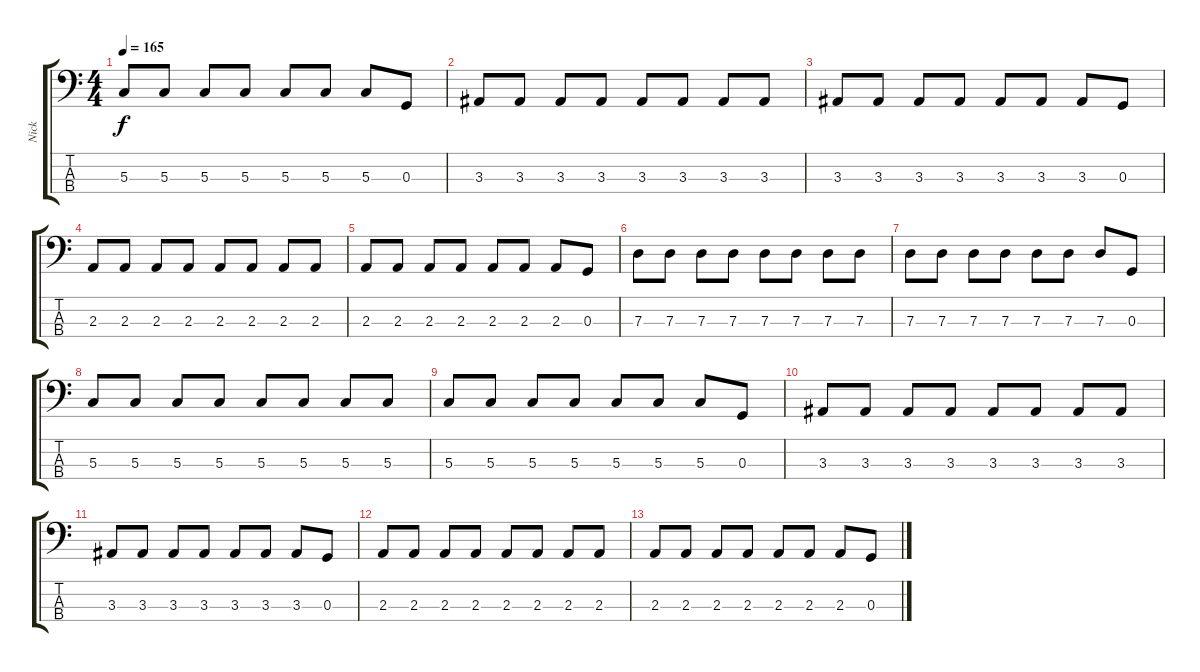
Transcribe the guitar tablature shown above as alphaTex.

\track ("Nick" "Nick") {instrument electricbassfinger}
\staff {score tabs}
\tuning (F2 C2 G1 D1) {hide}
\ts (4 4)
\tempo 165
\clef f4
\ks c
5.3.8{dy f} 5.3.8 5.3.8 5.3.8 5.3.8 5.3.8 5.3.8 0.3.8 |
3.3.8 3.3.8 3.3.8 3.3.8 3.3.8 3.3.8 3.3.8 3.3.8 |
3.3.8 3.3.8 3.3.8 3.3.8 3.3.8 3.3.8 3.3.8 0.3.8 |
2.3.8 2.3.8 2.3.8 2.3.8 2.3.8 2.3.8 2.3.8 2.3.8 |
2.3.8 2.3.8 2.3.8 2.3.8 2.3.8 2.3.8 2.3.8 0.3.8 |
7.3.8 7.3.8 7.3.8 7.3.8 7.3.8 7.3.8 7.3.8 7.3.8 |
7.3.8 7.3.8 7.3.8 7.3.8 7.3.8 7.3.8 7.3.8 0.3.8 |
5.3.8 5.3.8 5.3.8 5.3.8 5.3.8 5.3.8 5.3.8 5.3.8 |
5.3.8 5.3.8 5.3.8 5.3.8 5.3.8 5.3.8 5.3.8 0.3.8 |
3.3.8 3.3.8 3.3.8 3.3.8 3.3.8 3.3.8 3.3.8 3.3.8 |
3.3.8 3.3.8 3.3.8 3.3.8 3.3.8 3.3.8 3.3.8 0.3.8 |
2.3.8 2.3.8 2.3.8 2.3.8 2.3.8 2.3.8 2.3.8 2.3.8 |
2.3.8 2.3.8 2.3.8 2.3.8 2.3.8 2.3.8 2.3.8 0.3.8
